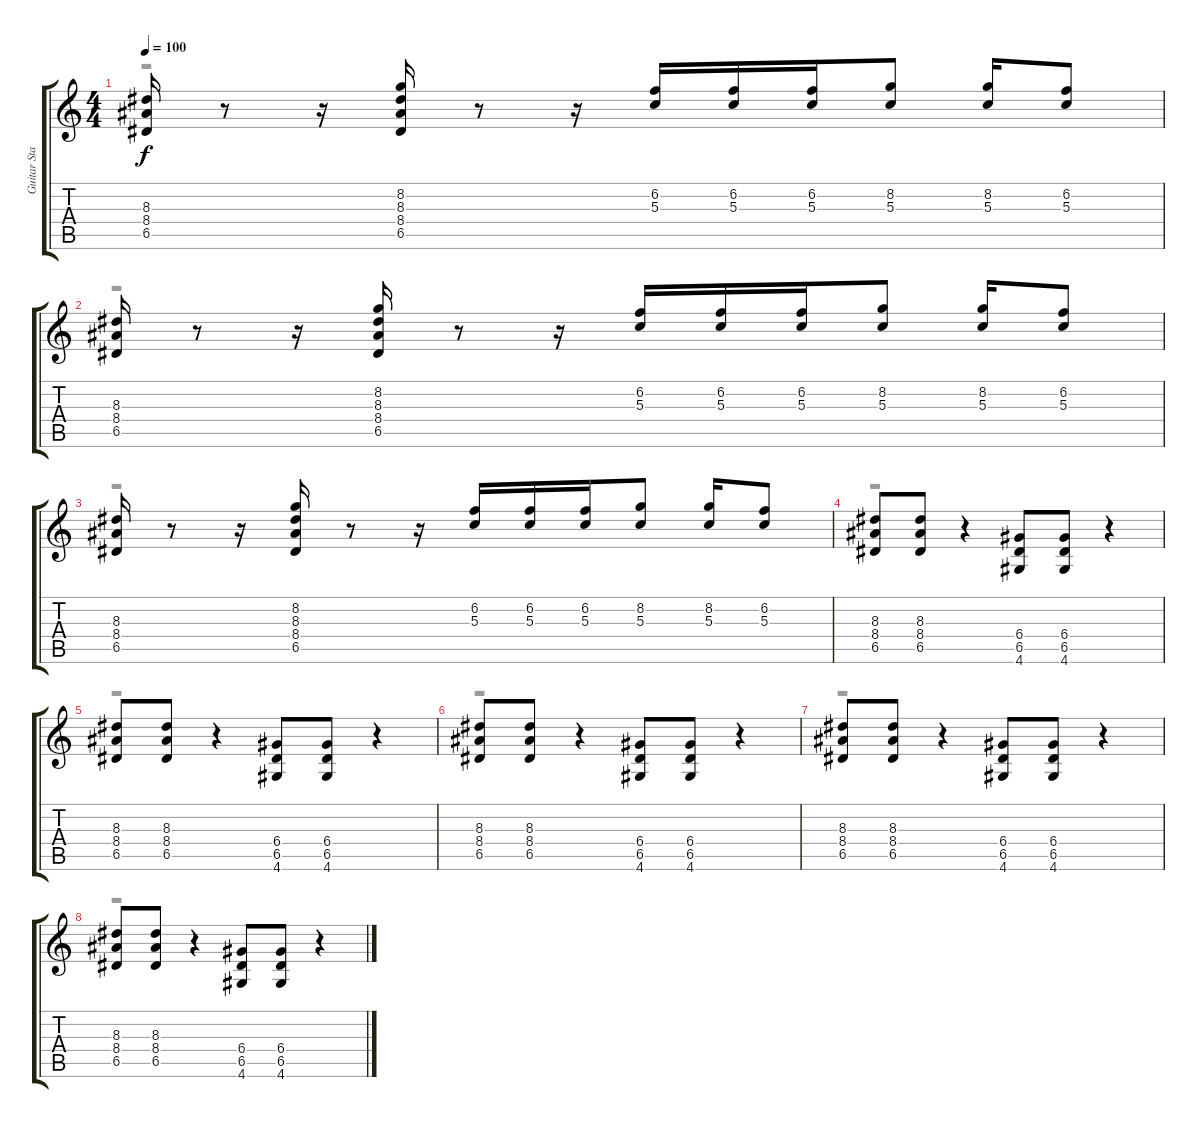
\track ("Guitar Standard" "Guitar Sta") {instrument electricguitarjazz}
\staff {score tabs}
\tuning (E4 B3 G3 D3 A2 E2) {hide}
\voice
\ts (4 4)
\tempo 100
\clef g2
\ks c
(8.3 8.4 6.5).16{dy f} r.8 r.16 (8.2 8.3 8.4 6.5).16 r.8 r.16 (6.2 5.3).16 (6.2 5.3).16 (6.2 5.3).16 (8.2 5.3).8 (8.2 5.3).16 (6.2 5.3).8 |
(8.3 8.4 6.5).16 r.8 r.16 (8.2 8.3 8.4 6.5).16 r.8 r.16 (6.2 5.3).16 (6.2 5.3).16 (6.2 5.3).16 (8.2 5.3).8 (8.2 5.3).16 (6.2 5.3).8 |
(8.3 8.4 6.5).16 r.8 r.16 (8.2 8.3 8.4 6.5).16 r.8 r.16 (6.2 5.3).16 (6.2 5.3).16 (6.2 5.3).16 (8.2 5.3).8 (8.2 5.3).16 (6.2 5.3).8 |
(8.3 8.4 6.5).8 (8.3 8.4 6.5).8 r.4 (6.4 6.5 4.6).8 (6.4 6.5 4.6).8 r.4 |
(8.3 8.4 6.5).8 (8.3 8.4 6.5).8 r.4 (6.4 6.5 4.6).8 (6.4 6.5 4.6).8 r.4 |
(8.3 8.4 6.5).8 (8.3 8.4 6.5).8 r.4 (6.4 6.5 4.6).8 (6.4 6.5 4.6).8 r.4 |
(8.3 8.4 6.5).8 (8.3 8.4 6.5).8 r.4 (6.4 6.5 4.6).8 (6.4 6.5 4.6).8 r.4 |
(8.3 8.4 6.5).8 (8.3 8.4 6.5).8 r.4 (6.4 6.5 4.6).8 (6.4 6.5 4.6).8 r.4
\voice
\clef g2
\ottava regular
\simile none
\ks c
r.1{dy f} |
r.1 |
r.1 |
r.1 |
r.1 |
r.1 |
r.1 |
r.1
